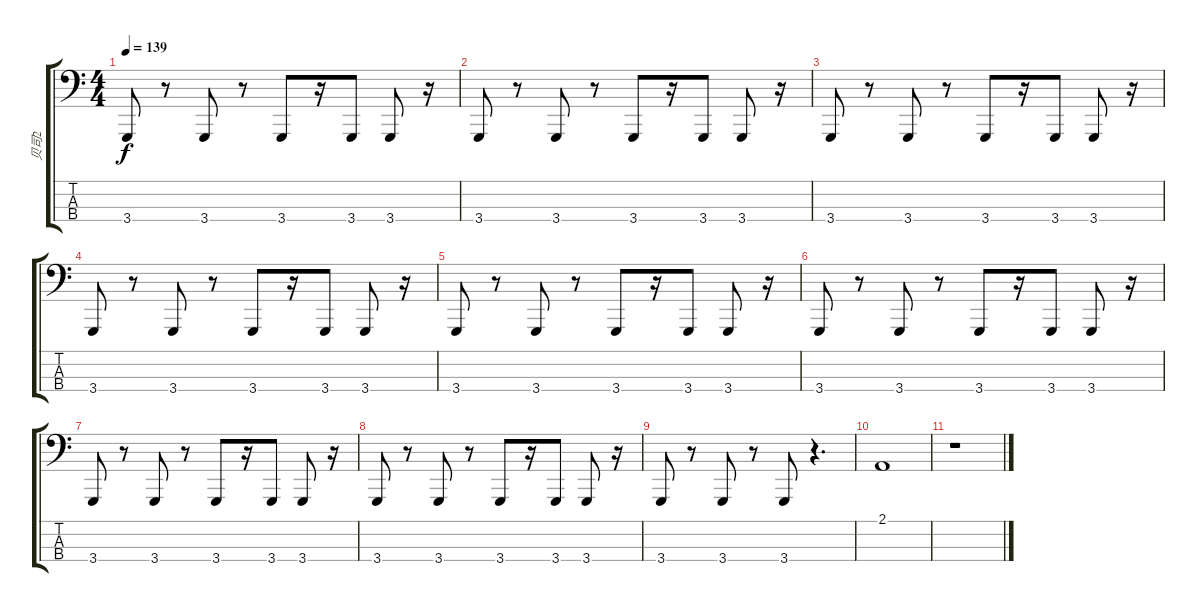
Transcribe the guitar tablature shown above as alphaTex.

\track ("贝司2" "贝司2") {instrument taikodrum}
\staff {score tabs}
\tuning (G2 D2 A1 E1) {hide}
\ts (4 4)
\tempo 139
\clef f4
\ks c
3.4.8{dy f} r.8 3.4.8 r.8 3.4.8 r.16 3.4.8 3.4.8 r.16 |
3.4.8 r.8 3.4.8 r.8 3.4.8 r.16 3.4.8 3.4.8 r.16 |
3.4.8 r.8 3.4.8 r.8 3.4.8 r.16 3.4.8 3.4.8 r.16 |
3.4.8 r.8 3.4.8 r.8 3.4.8 r.16 3.4.8 3.4.8 r.16 |
3.4.8 r.8 3.4.8 r.8 3.4.8 r.16 3.4.8 3.4.8 r.16 |
3.4.8 r.8 3.4.8 r.8 3.4.8 r.16 3.4.8 3.4.8 r.16 |
3.4.8 r.8 3.4.8 r.8 3.4.8 r.16 3.4.8 3.4.8 r.16 |
3.4.8 r.8 3.4.8 r.8 3.4.8 r.16 3.4.8 3.4.8 r.16 |
3.4.8 r.8 3.4.8 r.8 3.4.8 r.4{d} |
2.1.1 |
r.1
